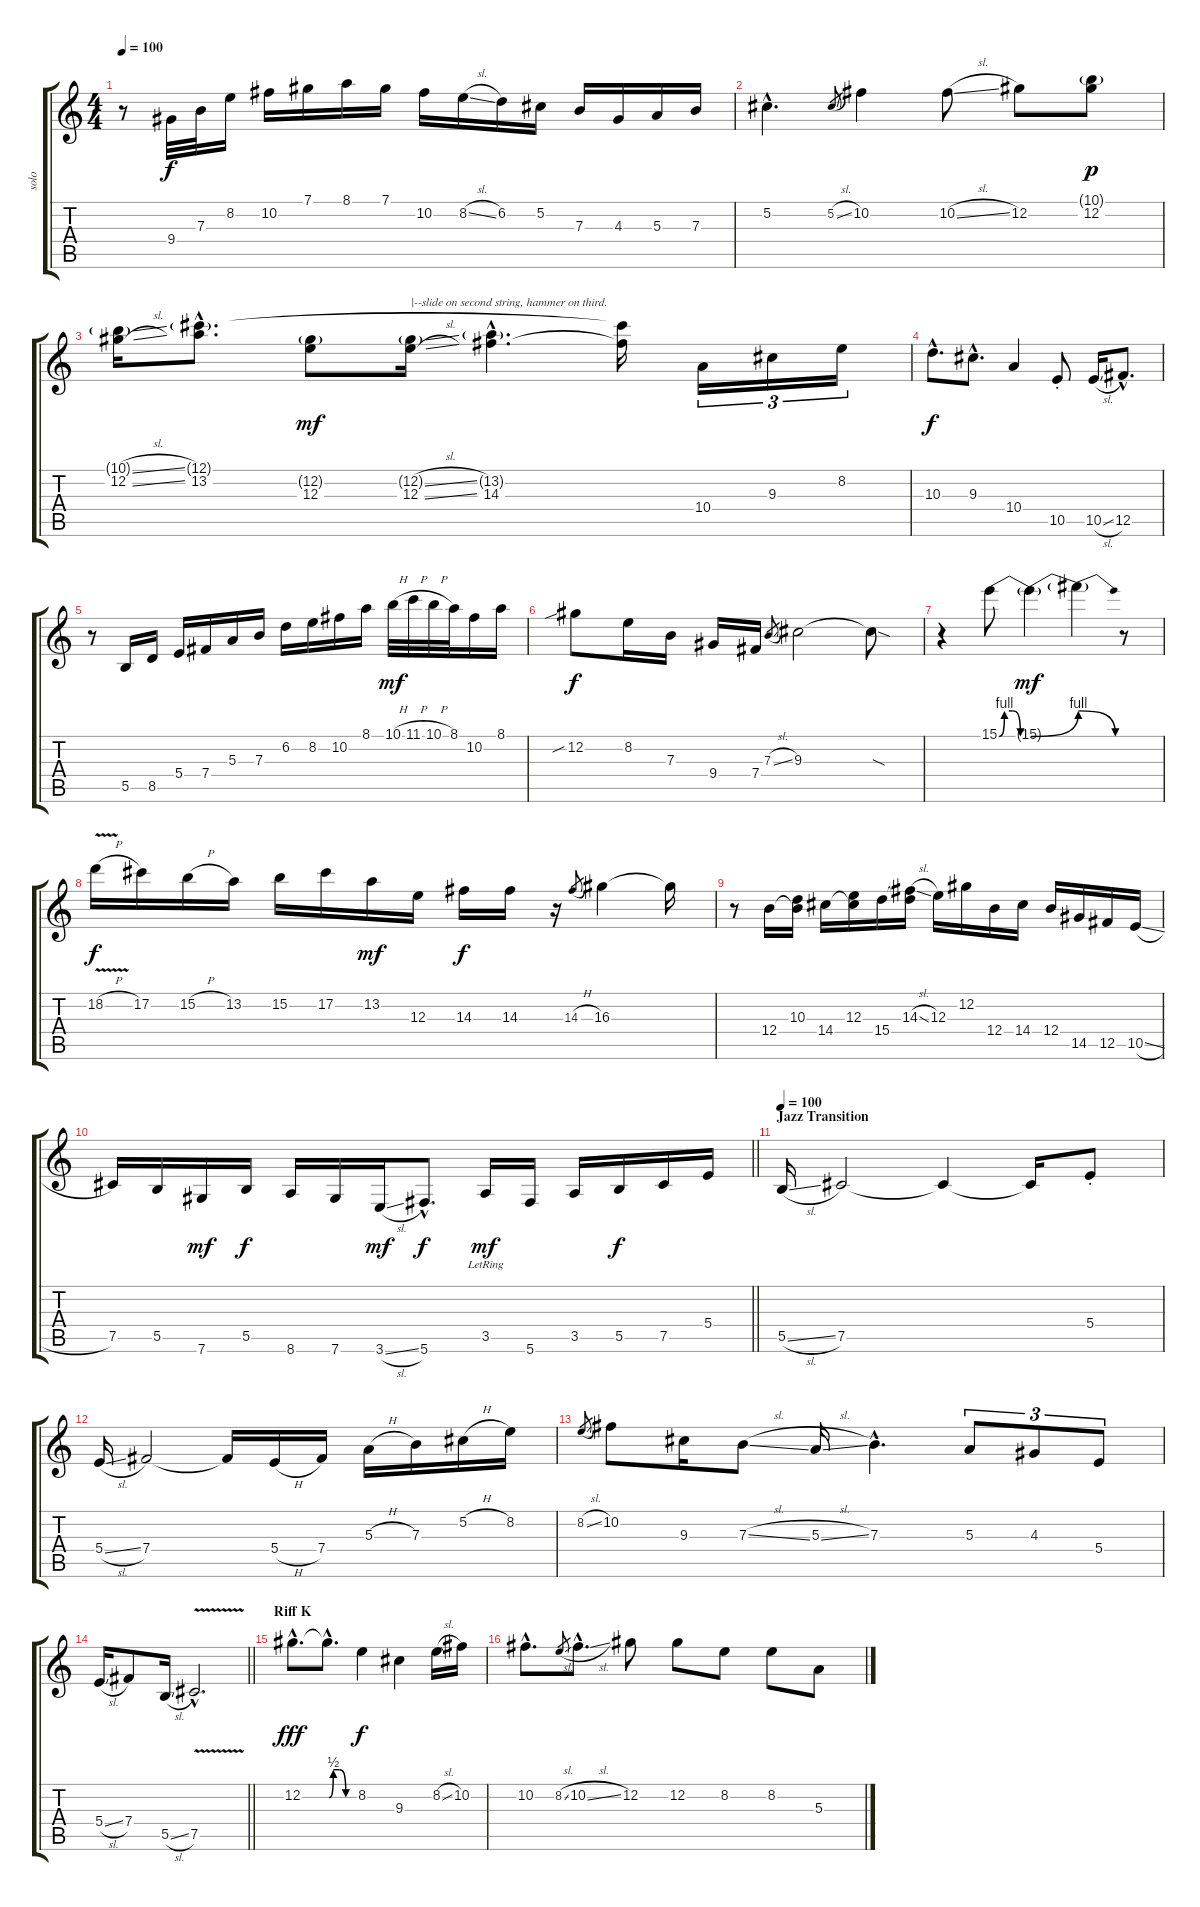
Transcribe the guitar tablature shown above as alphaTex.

\track ("solo" "solo") {instrument distortionguitar}
\staff {score tabs}
\tuning (Db4 Ab3 E3 B2 Gb2 Db2) {hide}
\ts (4 4)
\tempo 100
\clef g2
\ks c
r.8{dy f} 9.4.32 7.3.32 8.2.16 10.2.16 7.1.16 8.1.16 7.1.16 10.2.16 8.2{sl}.16 6.2.16 5.2.16 7.3.16 4.3.16 5.3.16 7.3.16 |
5.2{hac}.4{d} 5.2{sl}.8{gr} 10.2.4 10.2{sl}.8 12.2.8 (10.1{g} 12.2).8{dy p} |
(10.1{sl g} 12.2{sl}).16 (12.1{g hac} 13.2{hac}).8{d} (12.2{g} 12.3).8{dy mf} (12.2{sl g} 12.3{sl}).16{txt "|--slide on second string, hammer on third."} (13.2{g hac} 14.3{hac}).4{d} (12.1{t} 14.3{t}).16 10.4.16{tu (3 2)} 9.3.16{tu (3 2)} 8.2.16{tu (3 2)} |
10.3{hac}.8{d dy f} 9.3{hac}.8{d} 10.4.4 10.5{st}.8 10.5{sl}.16 12.5{hac}.8{d} |
r.8 5.5.16 8.5.16 5.4.16 7.4.16 5.3.16 7.3.16 6.2.16 8.2.16 10.2.16 8.1.16 10.1{h}.32{dy mf} 11.1{h}.32 10.1{h}.32 8.1.32 10.2.16 8.1.16 |
12.2{sib}.8{dy f} 8.2.16 7.3.16 9.4.16 7.4.16 7.3{sl}.8{gr} 9.3.2 9.3{sod t}.8 |
r.4 15.1{be (custom 0 0 10 4 25 4 40 0 60 0)}.8 15.1{be (bend 0 0 60 4) t}.4{dy mf} 15.1{be (release 0 4 60 0) t}.4 r.8 |
18.2{v h}.16{dy f} 17.2.16 15.2{h}.16 13.2.16 15.2.16 17.2.16 13.2.16{dy mf} 12.3.16 14.3.16{dy f} 14.3.16 r.16 14.3{h}.8{gr} 16.3.4 16.3{t}.16 |
r.8 12.4.16 (10.3 12.4{t}).16 14.4.16 (12.3 14.4{t}).16 15.4.16 (14.3{sl} 15.4{t}).16 12.3.16 12.2.16 12.4.16 14.4.16 12.4.16 14.5.16 12.5.16 10.5{sl}.16 |
\barLineRight lightlight
7.5.16 5.5.16 7.6.16{dy mf} 5.5.16{dy f} 8.6.16 7.6.16 3.6{sl}.16{dy mf} 5.6{hac}.8{d dy f} 3.5{lr}.16{dy mf} 5.6.16 3.5.16 5.5.16{dy f} 7.5.16 5.4.16 |
\section ("" "Jazz Transition")
\tempo 100
5.5{sl}.16 7.5.2 7.5{t}.4 7.5{t}.16 5.4{st}.8 |
5.4{sl}.16 7.4.2 7.4{t}.16 5.4{h}.16 7.4.16 5.3{h}.16 7.3.16 5.2{h}.16 8.2.16 |
8.2{sl}.8{gr} 10.2.8 9.3.16 7.3{sl}.8 5.3{sl}.16 7.3{hac}.4{d} 5.3.8{tu (3 2)} 4.3.8{tu (3 2)} 5.4.8{tu (3 2)} |
\barLineRight lightlight
5.4{sl}.16 7.4.8 5.5{sl}.16 7.5{v hac}.2{d} |
\section ("" "Riff K")
12.2{hac}.8{d dy fff volume 13 balance 8 instrument distortionguitar} 12.2{be (custom 0 0 10 2 25 2 40 0 60 0) hac t}.8{d} 8.2.4{dy f} 9.3.4 8.2{sl}.16 10.2.16 |
10.2{hac}.8{d} 8.2{sl}.8{gr} 10.2{sl hac}.8{d} 12.2.8 12.2.8 8.2.8 8.2.8 5.3{sl}.8
